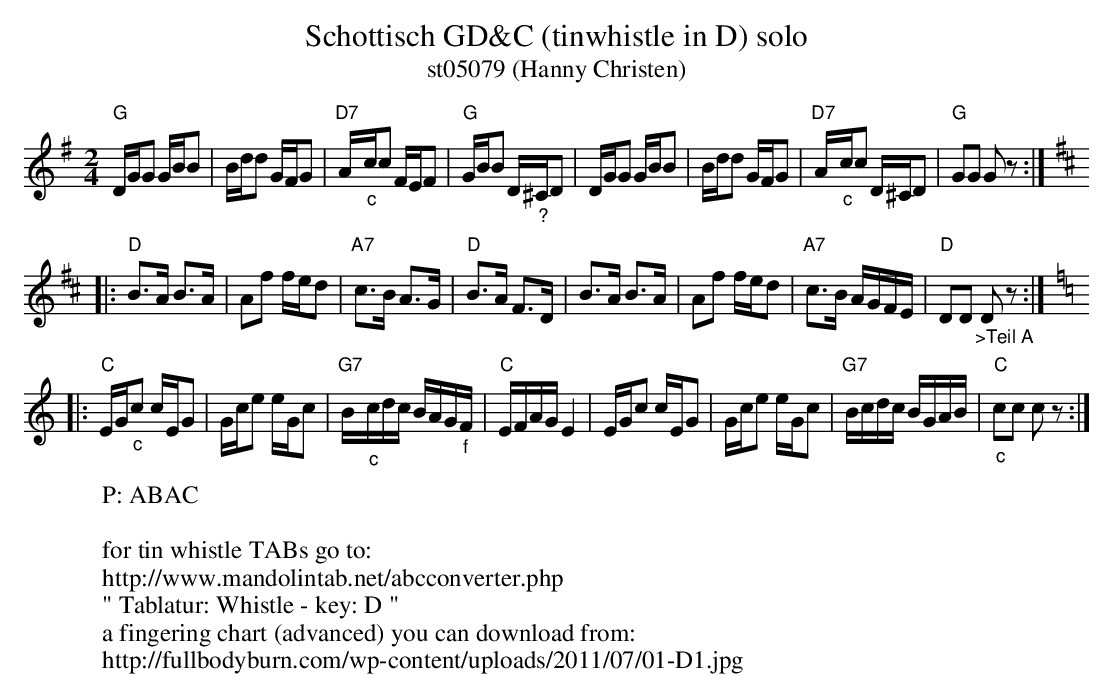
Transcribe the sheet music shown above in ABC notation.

X:1
T:Schottisch GD&C (tinwhistle in D) solo
T:st05079 (Hanny Christen)
M:2/4
L:1/16
K:G transpose=12
"G"DGG2 GBB2 | Bdd2 GFG2 | "D7"A"_c"cc2 FEF2 | "G"GBB2 D"_?"^CD2 | DGG2 GBB2 | Bdd2 GFG2 | "D7"A"_c"cc2 D^CD2 | "G"G2G2 G2z2 :|[K:D]
|: "D"B3A B3A | A2f2 fed2 | "A7"c3B A3G | "D"B3A F3D | B3A B3A | A2f2 fed2 | "A7"c3B AGFE | "D"D2D2 "_>Teil A"D2z2 :| [K:C]
|: "C"EG"_c"c2 cEG2 | Gce2 eGc2 | "G7"B"_c"cdc BAG"_f"F | "C"EFAG E4 | EGc2 cEG2 | Gce2 eGc2 | "G7"Bcdc BGAB | "C""_c"c2c2 c2z2 :|
W:P: ABAC
W:
W:for tin whistle TABs go to:
W:http://www.mandolintab.net/abcconverter.php
W:" Tablatur: Whistle - key: D "
W:a fingering chart (advanced) you can download from:
W:http://fullbodyburn.com/wp-content/uploads/2011/07/01-D1.jpg
